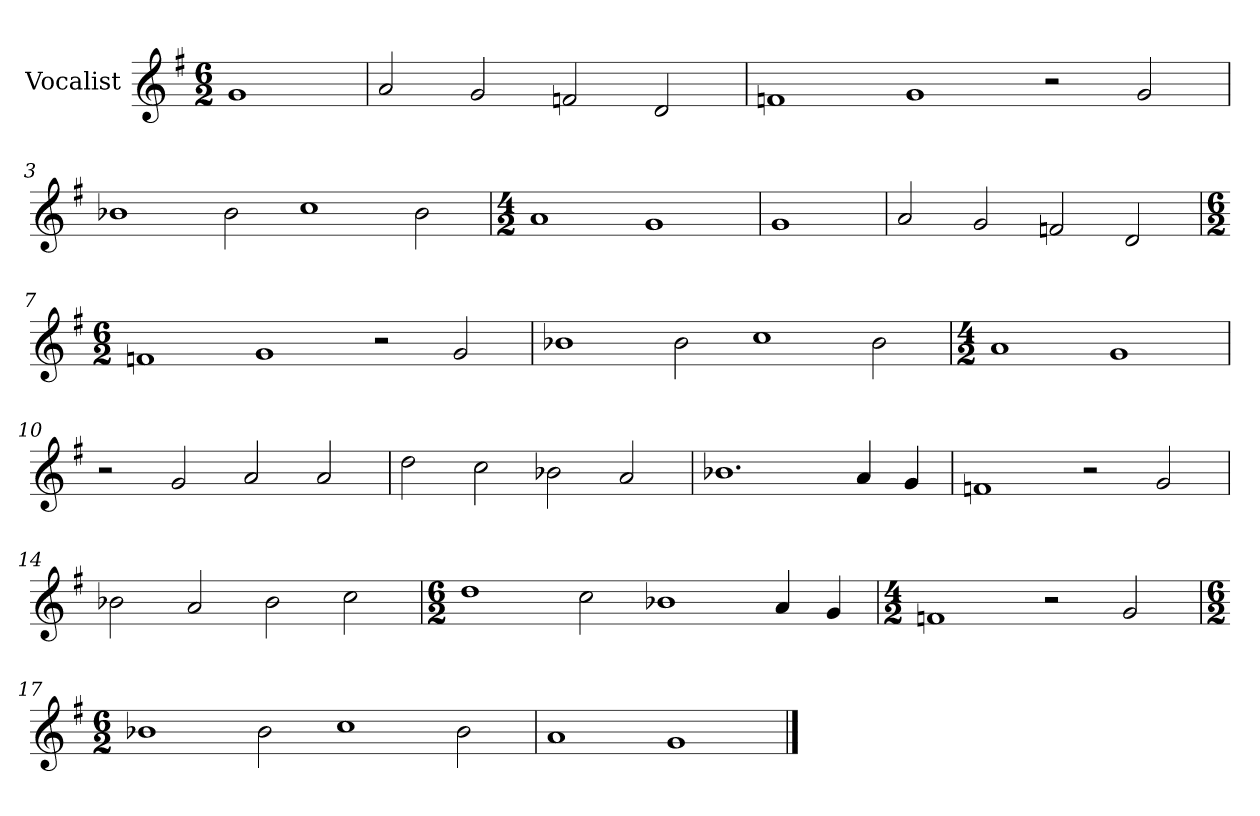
**kern
*part1
*staff1
*I"Vocalist
*k[f#]
*G:
*M6/2
=
1g
=1
2a
2g
2fn
2d
=2
1fn
1g
2r
2g
=3
1b-X
2b-
1cc
2b-
=4
*M4/2
1a
1g
=5
1g
=6
2a
2g
2fn
2d
=7
*M6/2
1fn
1g
2r
2g
=8
1b-X
2b-
1cc
2b-
=9
*M4/2
1a
1g
=10
2r
2g
2a
2a
=11
2dd
2cc
2b-X
2a
=12
1.b-X
4a
4g
=13
1fn
2r
2g
=14
2b-X
2a
2b-
2cc
=15
*M6/2
1dd
2cc
1b-X
4a
4g
=16
*M4/2
1fn
2r
2g
=17
*M6/2
1b-X
2b-
1cc
2b-
=18
1a
1g
==
*-
